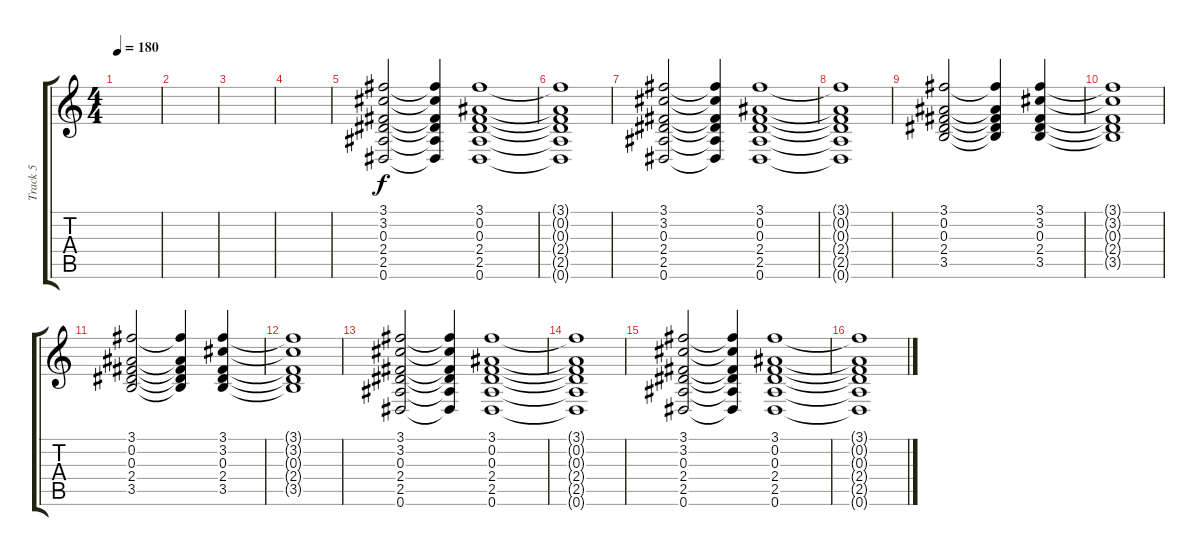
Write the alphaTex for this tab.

\track ("Track 5" "Track 5") {instrument acousticguitarnylon}
\staff {score tabs}
\tuning (Eb4 Bb3 Gb3 Db3 Ab2 Eb2) {hide}
\ts (4 4)
\tempo 180
\clef g2
\ks c
|
|
|
|
(3.1 3.2 0.3 2.4 2.5 0.6).2{volume 10} (3.1{t} 3.2{t} 0.3{t} 2.4{t} 2.5{t} 0.6{t}).4 (3.1 0.2 0.3 2.4 2.5 0.6).1 |
(3.1{t} 0.2{t} 0.3{t} 2.4{t} 2.5{t} 0.6{t}).1 |
(3.1 3.2 0.3 2.4 2.5 0.6).2 (3.1{t} 3.2{t} 0.3{t} 2.4{t} 2.5{t} 0.6{t}).4 (3.1 0.2 0.3 2.4 2.5 0.6).1 |
(3.1{t} 0.2{t} 0.3{t} 2.4{t} 2.5{t} 0.6{t}).1 |
(3.1 0.2 0.3 2.4 3.5).2 (3.1{t} 0.2{t} 0.3{t} 2.4{t} 3.5{t}).4 (3.1 3.2 0.3 2.4 3.5).4 |
(3.1{t} 3.2{t} 0.3{t} 2.4{t} 3.5{t}).1 |
(3.1 0.2 0.3 2.4 3.5).2 (3.1{t} 0.2{t} 0.3{t} 2.4{t} 3.5{t}).4 (3.1 3.2 0.3 2.4 3.5).4 |
(3.1{t} 3.2{t} 0.3{t} 2.4{t} 3.5{t}).1 |
(3.1 3.2 0.3 2.4 2.5 0.6).2 (3.1{t} 3.2{t} 0.3{t} 2.4{t} 2.5{t} 0.6{t}).4 (3.1 0.2 0.3 2.4 2.5 0.6).1 |
(3.1{t} 0.2{t} 0.3{t} 2.4{t} 2.5{t} 0.6{t}).1 |
(3.1 3.2 0.3 2.4 2.5 0.6).2 (3.1{t} 3.2{t} 0.3{t} 2.4{t} 2.5{t} 0.6{t}).4 (3.1 0.2 0.3 2.4 2.5 0.6).1 |
(3.1{t} 0.2{t} 0.3{t} 2.4{t} 2.5{t} 0.6{t}).1
